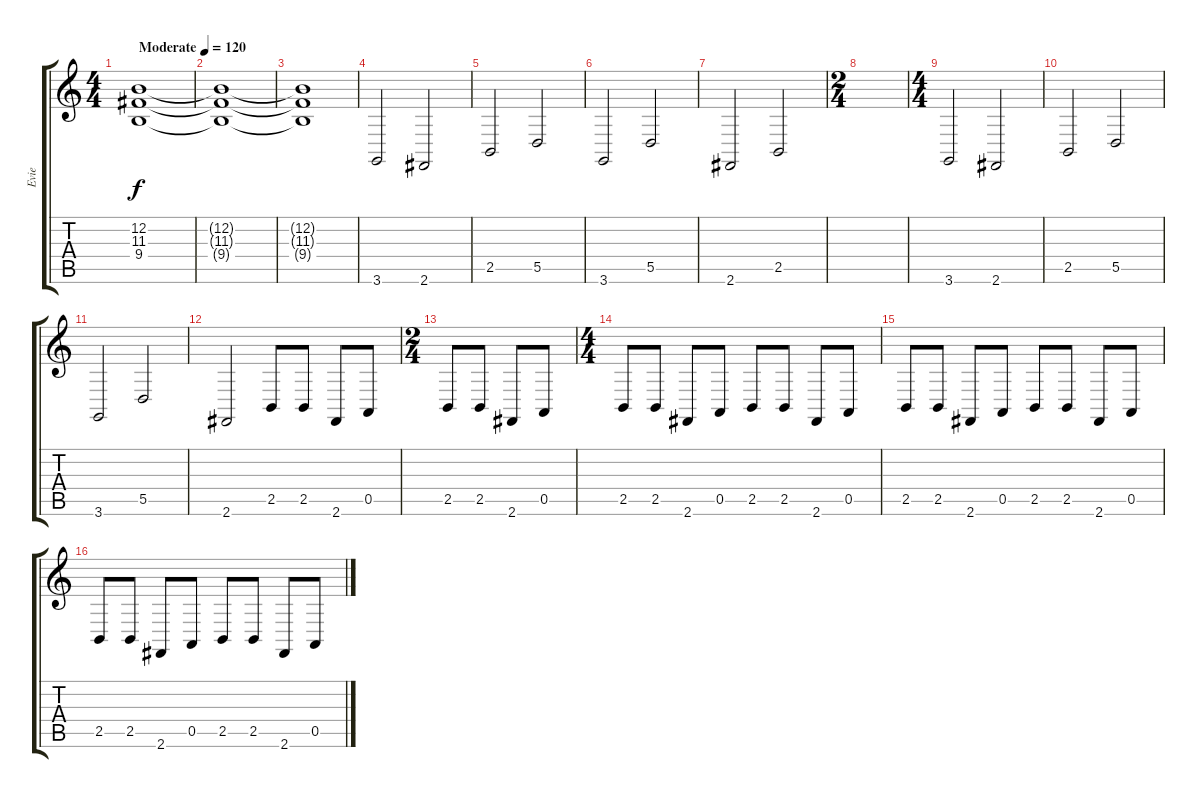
\track ("Evie" "Evie") {instrument brightacousticpiano}
\staff {score tabs}
\tuning (E4 B3 G3 D3 A2 E2) {hide}
\ts (4 4)
\tempo (120 "Moderate")
\clef g2
\ks c
(12.2 11.3 9.4).1{dy f instrument brightacousticpiano} |
(12.2{t} 11.3{t} 9.4{t}).1 |
(12.2{t} 11.3{t} 9.4{t}).1 |
3.6.2 2.6.2 |
2.5.2 5.5.2 |
3.6.2 5.5.2 |
2.6.2 2.5.2 |
\ts (2 4)
|
\ts (4 4)
3.6.2 2.6.2 |
2.5.2 5.5.2 |
3.6.2 5.5.2 |
2.6.2 2.5.8 2.5.8 2.6.8 0.5.8 |
\ts (2 4)
2.5.8 2.5.8 2.6.8 0.5.8 |
\ts (4 4)
2.5.8 2.5.8 2.6.8 0.5.8 2.5.8 2.5.8 2.6.8 0.5.8 |
2.5.8 2.5.8 2.6.8 0.5.8 2.5.8 2.5.8 2.6.8 0.5.8 |
2.5.8 2.5.8 2.6.8 0.5.8 2.5.8 2.5.8 2.6.8 0.5.8
